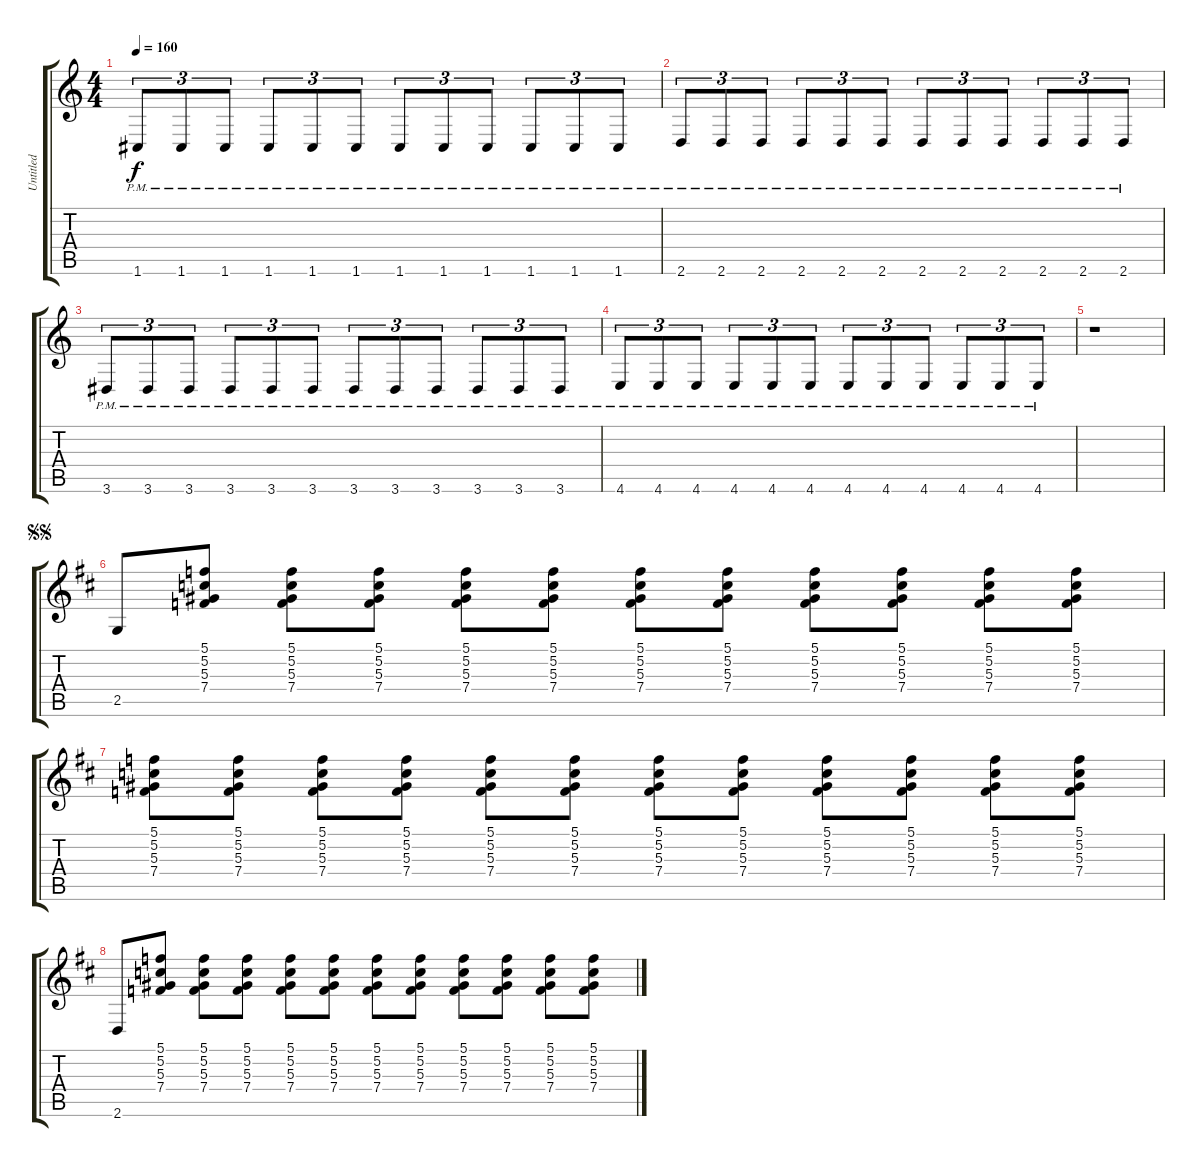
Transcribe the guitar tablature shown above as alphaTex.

\track ("Untitled" "Untitled") {instrument overdrivenguitar}
\staff {score tabs}
\tuning (C4 G3 Eb3 Bb2 F2 C2) {hide}
\ts (4 4)
\tempo 160
\clef g2
\ks c
1.6{pm}.8{tu (3 2) dy f} 1.6{pm}.8{tu (3 2)} 1.6{pm}.8{tu (3 2)} 1.6{pm}.8{tu (3 2)} 1.6{pm}.8{tu (3 2)} 1.6{pm}.8{tu (3 2)} 1.6{pm}.8{tu (3 2)} 1.6{pm}.8{tu (3 2)} 1.6{pm}.8{tu (3 2)} 1.6{pm}.8{tu (3 2)} 1.6{pm}.8{tu (3 2)} 1.6{pm}.8{tu (3 2)} |
2.6{pm}.8{tu (3 2)} 2.6{pm}.8{tu (3 2)} 2.6{pm}.8{tu (3 2)} 2.6{pm}.8{tu (3 2)} 2.6{pm}.8{tu (3 2)} 2.6{pm}.8{tu (3 2)} 2.6{pm}.8{tu (3 2)} 2.6{pm}.8{tu (3 2)} 2.6{pm}.8{tu (3 2)} 2.6{pm}.8{tu (3 2)} 2.6{pm}.8{tu (3 2)} 2.6{pm}.8{tu (3 2)} |
3.6{pm}.8{tu (3 2)} 3.6{pm}.8{tu (3 2)} 3.6{pm}.8{tu (3 2)} 3.6{pm}.8{tu (3 2)} 3.6{pm}.8{tu (3 2)} 3.6{pm}.8{tu (3 2)} 3.6{pm}.8{tu (3 2)} 3.6{pm}.8{tu (3 2)} 3.6{pm}.8{tu (3 2)} 3.6{pm}.8{tu (3 2)} 3.6{pm}.8{tu (3 2)} 3.6{pm}.8{tu (3 2)} |
4.6{pm}.8{tu (3 2)} 4.6{pm}.8{tu (3 2)} 4.6{pm}.8{tu (3 2)} 4.6{pm}.8{tu (3 2)} 4.6{pm}.8{tu (3 2)} 4.6{pm}.8{tu (3 2)} 4.6{pm}.8{tu (3 2)} 4.6{pm}.8{tu (3 2)} 4.6{pm}.8{tu (3 2)} 4.6{pm}.8{tu (3 2)} 4.6{pm}.8{tu (3 2)} 4.6{pm}.8{tu (3 2)} |
r.1 |
\jump segnosegno
\ks d
2.5.8 (5.1 5.2 5.3 7.4).8 (5.1 5.2 5.3 7.4).8 (5.1 5.2 5.3 7.4).8 (5.1 5.2 5.3 7.4).8 (5.1 5.2 5.3 7.4).8 (5.1 5.2 5.3 7.4).8 (5.1 5.2 5.3 7.4).8 (5.1 5.2 5.3 7.4).8 (5.1 5.2 5.3 7.4).8 (5.1 5.2 5.3 7.4).8 (5.1 5.2 5.3 7.4).8 |
(5.1 5.2 5.3 7.4).8 (5.1 5.2 5.3 7.4).8 (5.1 5.2 5.3 7.4).8 (5.1 5.2 5.3 7.4).8 (5.1 5.2 5.3 7.4).8 (5.1 5.2 5.3 7.4).8 (5.1 5.2 5.3 7.4).8 (5.1 5.2 5.3 7.4).8 (5.1 5.2 5.3 7.4).8 (5.1 5.2 5.3 7.4).8 (5.1 5.2 5.3 7.4).8 (5.1 5.2 5.3 7.4).8 |
2.6.8 (5.1 5.2 5.3 7.4).8 (5.1 5.2 5.3 7.4).8 (5.1 5.2 5.3 7.4).8 (5.1 5.2 5.3 7.4).8 (5.1 5.2 5.3 7.4).8 (5.1 5.2 5.3 7.4).8 (5.1 5.2 5.3 7.4).8 (5.1 5.2 5.3 7.4).8 (5.1 5.2 5.3 7.4).8 (5.1 5.2 5.3 7.4).8 (5.1 5.2 5.3 7.4).8
